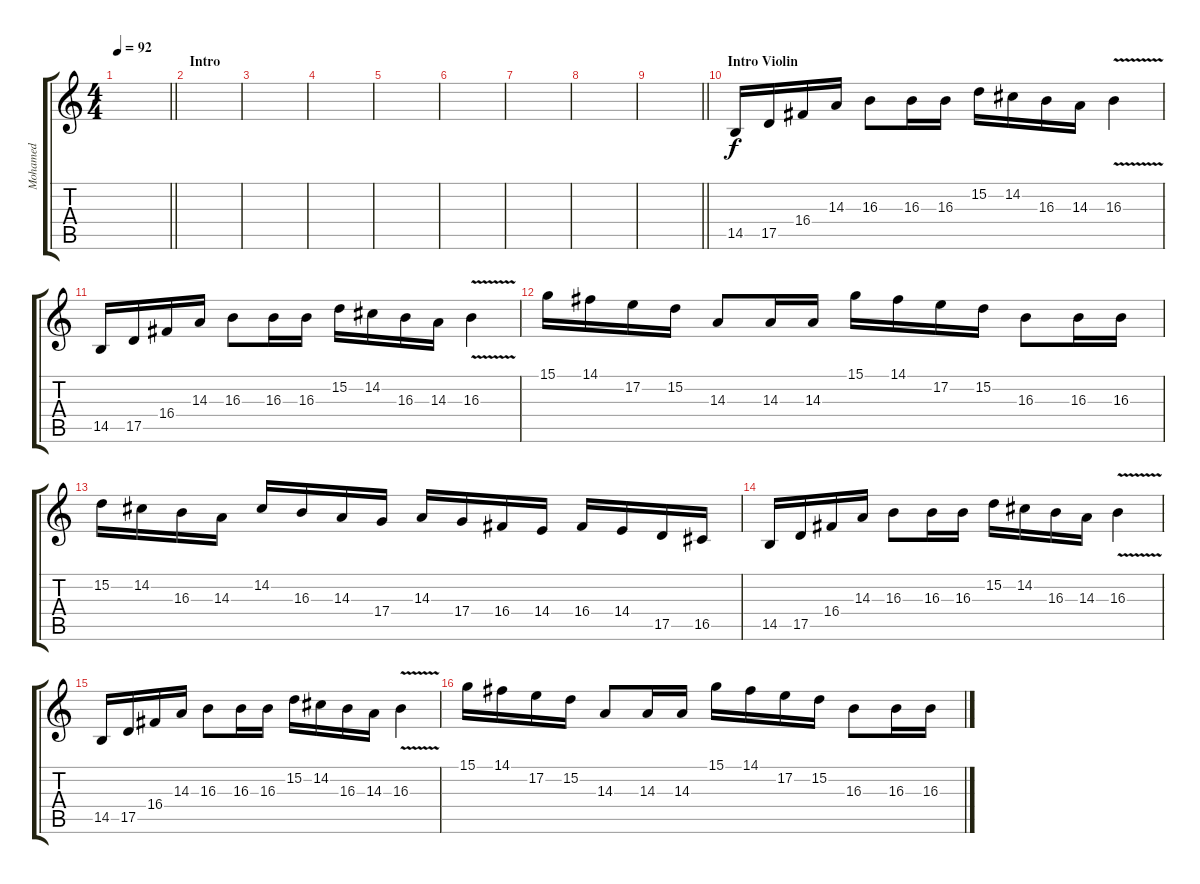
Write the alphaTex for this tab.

\track ("Mohamed" "Mohamed") {instrument violin}
\staff {score tabs}
\tuning (E4 B3 G3 D3 A2 E2) {hide}
\ts (4 4)
\tempo 92
\clef g2
\barLineRight lightlight
\ks c
|
\section ("" "Intro")
|
|
|
|
|
|
|
\barLineRight lightlight
|
\section ("" "Intro Violin")
14.5.16 17.5.16 16.4.16 14.3.16 16.3.8 16.3.16 16.3.16 15.2.16 14.2.16 16.3.16 14.3.16 16.3{v}.4 |
14.5.16 17.5.16 16.4.16 14.3.16 16.3.8 16.3.16 16.3.16 15.2.16 14.2.16 16.3.16 14.3.16 16.3{v}.4 |
15.1.16 14.1.16 17.2.16 15.2.16 14.3.8 14.3.16 14.3.16 15.1.16 14.1.16 17.2.16 15.2.16 16.3.8 16.3.16 16.3.16 |
15.2.16 14.2.16 16.3.16 14.3.16 14.2.16 16.3.16 14.3.16 17.4.16 14.3.16 17.4.16 16.4.16 14.4.16 16.4.16 14.4.16 17.5.16 16.5.16 |
14.5.16 17.5.16 16.4.16 14.3.16 16.3.8 16.3.16 16.3.16 15.2.16 14.2.16 16.3.16 14.3.16 16.3{v}.4 |
14.5.16 17.5.16 16.4.16 14.3.16 16.3.8 16.3.16 16.3.16 15.2.16 14.2.16 16.3.16 14.3.16 16.3{v}.4 |
15.1.16 14.1.16 17.2.16 15.2.16 14.3.8 14.3.16 14.3.16 15.1.16 14.1.16 17.2.16 15.2.16 16.3.8 16.3.16 16.3.16
